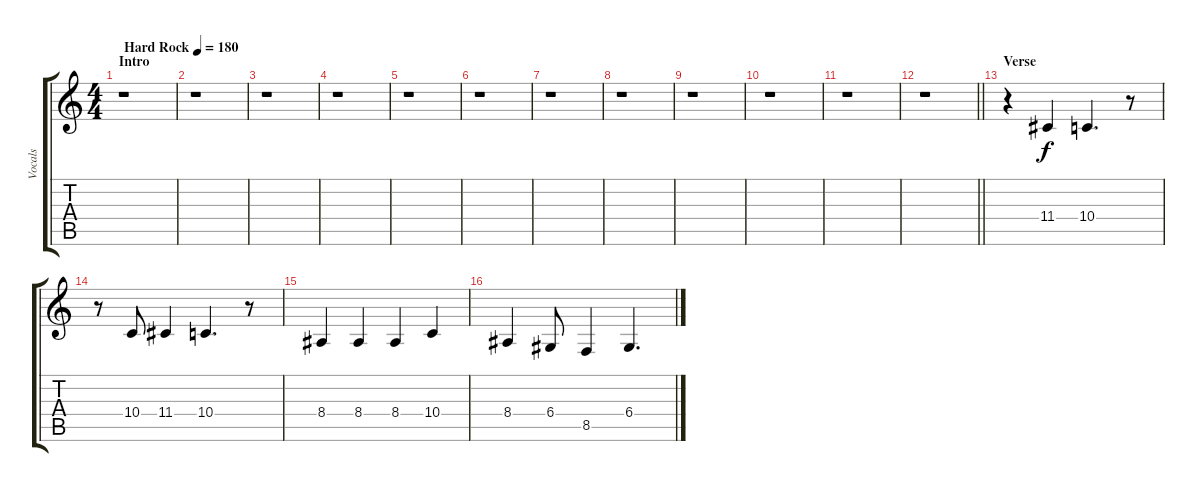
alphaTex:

\track ("Vocals" "Vocals") {instrument lead6voice}
\staff {score tabs}
\tuning (E4 B3 G3 D3 A2 E2) {hide}
\ts (4 4)
\section ("" "Intro")
\tempo (180 "Hard Rock")
\clef g2
\ks c
r.1{dy f instrument lead6voice} |
r.1 |
r.1 |
r.1 |
r.1 |
r.1 |
r.1 |
r.1 |
r.1 |
r.1 |
r.1 |
\barLineRight lightlight
r.1 |
\section ("" "Verse")
r.4 11.4.4 10.4.4{d} r.8 |
r.8 10.4.8 11.4.4 10.4.4{d} r.8 |
8.4.4 8.4.4 8.4.4 10.4.4 |
8.4.4 6.4.8 8.5.4 6.4.4{d}
